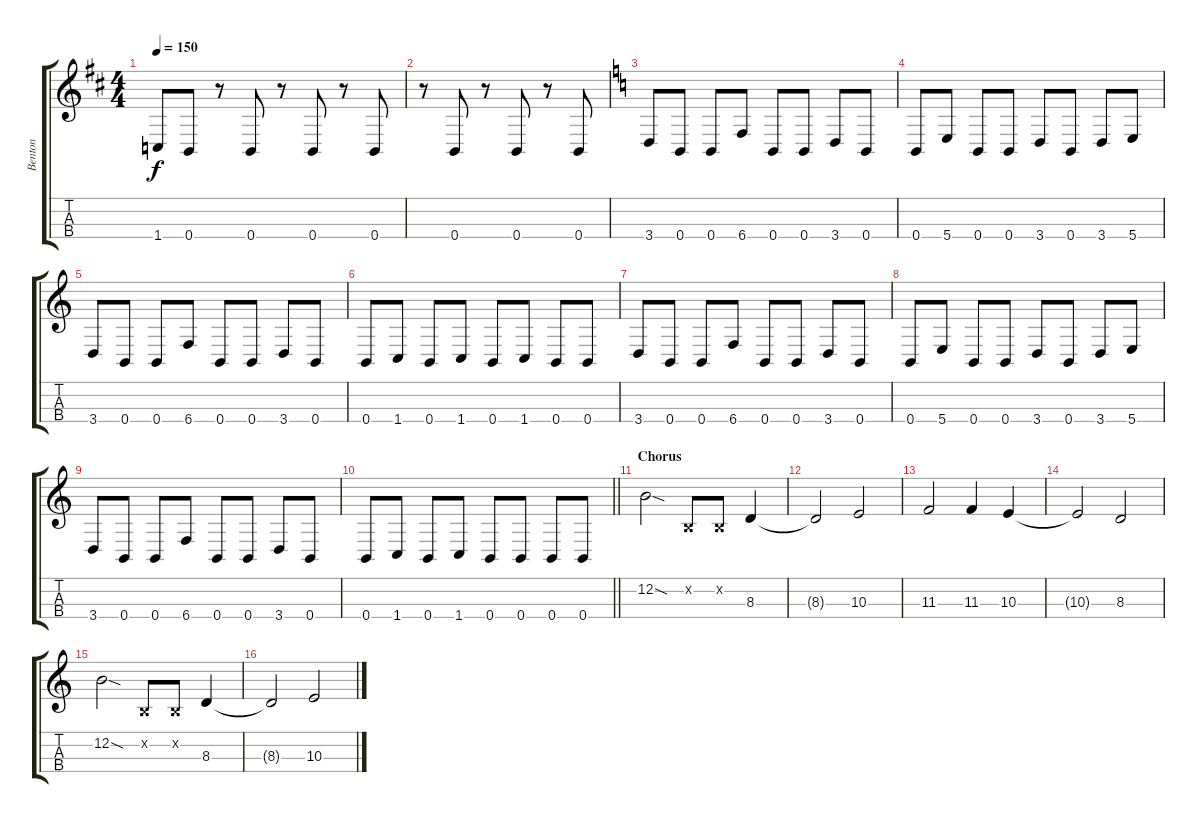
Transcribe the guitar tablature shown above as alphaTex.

\track ("Benton" "Benton") {instrument electricbassfinger}
\staff {score tabs}
\tuning (E3 B2 Gb2 B1) {hide}
\ts (4 4)
\tempo 150
\clef g2
\ks d
1.4.8{dy f} 0.4.8 r.8 0.4.8 r.8 0.4.8 r.8 0.4.8 |
r.8 0.4.8 r.8 0.4.8 r.8 0.4.8 |
\ks c
3.4.8 0.4.8 0.4.8 6.4.8 0.4.8 0.4.8 3.4.8 0.4.8 |
0.4.8 5.4.8 0.4.8 0.4.8 3.4.8 0.4.8 3.4.8 5.4.8 |
3.4.8 0.4.8 0.4.8 6.4.8 0.4.8 0.4.8 3.4.8 0.4.8 |
0.4.8 1.4.8 0.4.8 1.4.8 0.4.8 1.4.8 0.4.8 0.4.8 |
3.4.8 0.4.8 0.4.8 6.4.8 0.4.8 0.4.8 3.4.8 0.4.8 |
0.4.8 5.4.8 0.4.8 0.4.8 3.4.8 0.4.8 3.4.8 5.4.8 |
3.4.8 0.4.8 0.4.8 6.4.8 0.4.8 0.4.8 3.4.8 0.4.8 |
\barLineRight lightlight
0.4.8 1.4.8 0.4.8 1.4.8 0.4.8 0.4.8 0.4.8 0.4.8 |
\section ("" "Chorus")
12.2{sod}.2 0.2{x}.8 0.2{x}.8 8.3.4 |
8.3{t}.2 10.3.2 |
11.3.2 11.3.4 10.3.4 |
10.3{t}.2 8.3.2 |
12.2{sod}.2 0.2{x}.8 0.2{x}.8 8.3.4 |
8.3{t}.2 10.3.2
